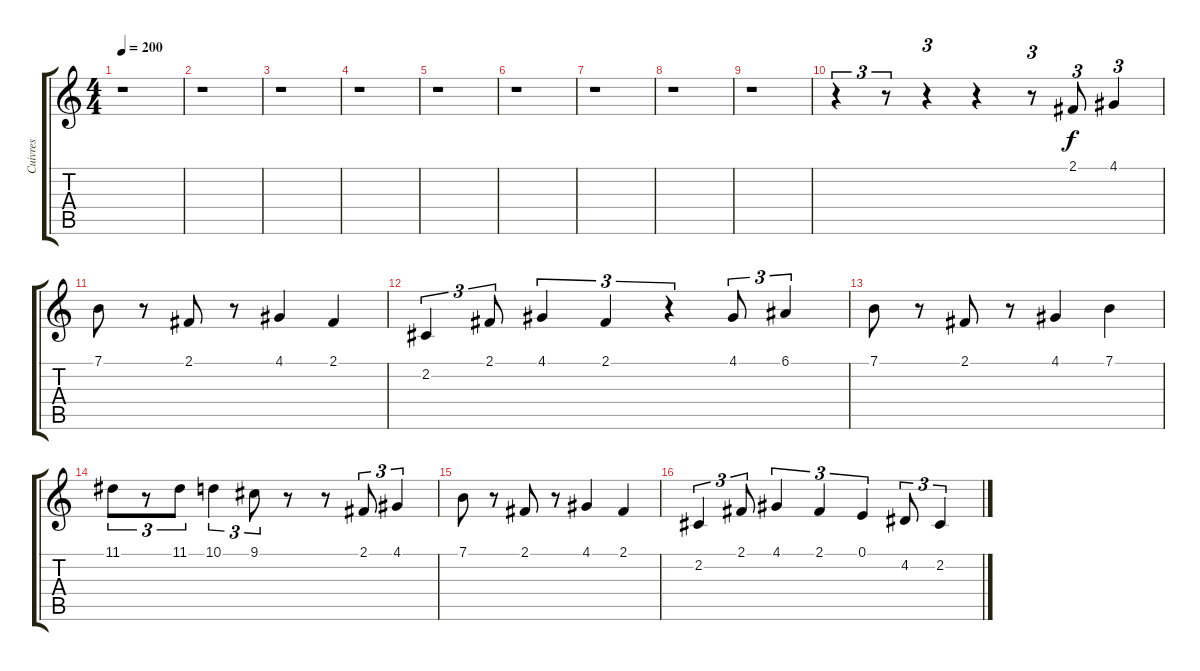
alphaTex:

\track ("Cuivres" "Cuivres") {instrument brasssection}
\staff {score tabs}
\tuning (E4 B3 G3 D3 A2 E2) {hide}
\ts (4 4)
\tempo 200
\clef g2
\ks c
r.1{dy f} |
r.1 |
r.1 |
r.1 |
r.1 |
r.1 |
r.1 |
r.1 |
r.1 |
r.4{tu (3 2)} r.8{tu (3 2)} r.4{tu (3 2)} r.4 r.8{tu (3 2)} 2.1.8{tu (3 2)} 4.1.4{tu (3 2)} |
\section ("" "")
7.1.8 r.8 2.1.8 r.8 4.1.4 2.1.4 |
2.2.4{tu (3 2)} 2.1.8{tu (3 2)} 4.1.4{tu (3 2)} 2.1.4{tu (3 2)} r.4{tu (3 2)} 4.1.8{tu (3 2)} 6.1.4{tu (3 2)} |
7.1.8 r.8 2.1.8 r.8 4.1.4 7.1.4 |
11.1.8{tu (3 2)} r.8{tu (3 2)} 11.1.8{tu (3 2)} 10.1.4{tu (3 2)} 9.1.8{tu (3 2)} r.8 r.8 2.1.8{tu (3 2)} 4.1.4{tu (3 2)} |
7.1.8 r.8 2.1.8 r.8 4.1.4 2.1.4 |
2.2.4{tu (3 2)} 2.1.8{tu (3 2)} 4.1.4{tu (3 2)} 2.1.4{tu (3 2)} 0.1.4{tu (3 2)} 4.2.8{tu (3 2)} 2.2.4{tu (3 2)}
